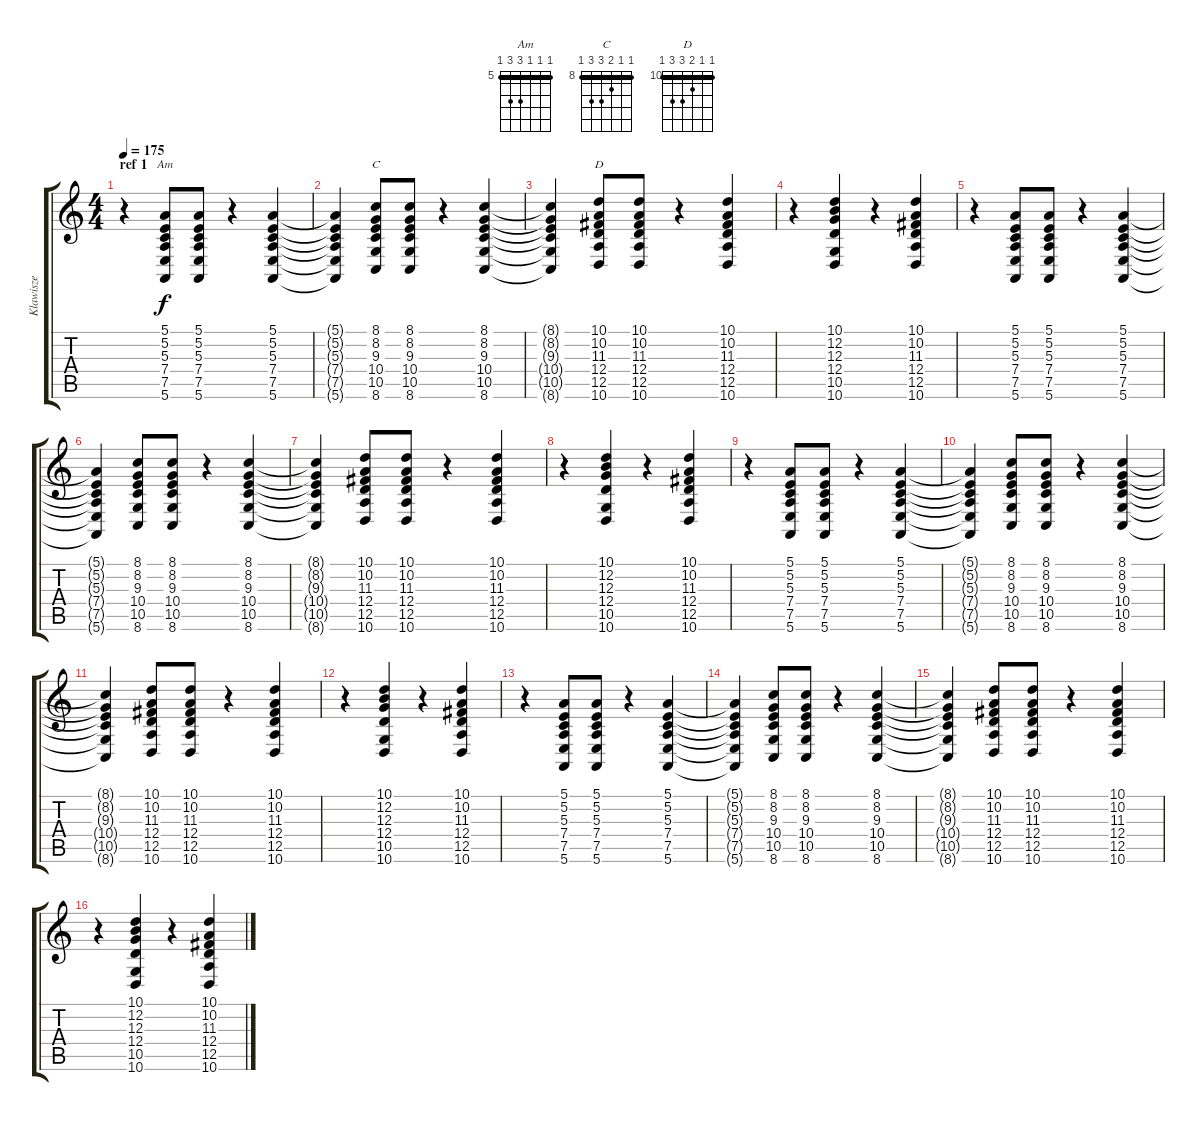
\track ("Klawisze" "Klawisze") {instrument acousticgrandpiano}
\staff {score tabs}
\tuning (E4 B3 G3 D3 A2 E2) {hide}
\chord ("Am" 5 5 5 7 7 5) {firstfret 5 barre 5}
\chord ("C" 8 8 9 10 10 8) {firstfret 8 barre 8}
\chord ("D" 10 10 11 12 12 10) {firstfret 10 barre 10}
\ts (4 4)
\section ("" "ref 1")
\tempo 175
\clef g2
\ks c
r.4{dy f} (5.1 5.2 5.3 7.4 7.5 5.6).8{ch "Am"} (5.1 5.2 5.3 7.4 7.5 5.6).8 r.4 (5.1 5.2 5.3 7.4 7.5 5.6).4 |
(5.1{t} 5.2{t} 5.3{t} 7.4{t} 7.5{t} 5.6{t}).4 (8.1 8.2 9.3 10.4 10.5 8.6).8{ch "C"} (8.1 8.2 9.3 10.4 10.5 8.6).8 r.4 (8.1 8.2 9.3 10.4 10.5 8.6).4 |
(8.1{t} 8.2{t} 9.3{t} 10.4{t} 10.5{t} 8.6{t}).4 (10.1 10.2 11.3 12.4 12.5 10.6).8{ch "D"} (10.1 10.2 11.3 12.4 12.5 10.6).8 r.4 (10.1 10.2 11.3 12.4 12.5 10.6).4 |
r.4 (10.1 12.2 12.3 12.4 10.5 10.6).4 r.4 (10.1 10.2 11.3 12.4 12.5 10.6).4 |
r.4 (5.1 5.2 5.3 7.4 7.5 5.6).8 (5.1 5.2 5.3 7.4 7.5 5.6).8 r.4 (5.1 5.2 5.3 7.4 7.5 5.6).4 |
(5.1{t} 5.2{t} 5.3{t} 7.4{t} 7.5{t} 5.6{t}).4 (8.1 8.2 9.3 10.4 10.5 8.6).8 (8.1 8.2 9.3 10.4 10.5 8.6).8 r.4 (8.1 8.2 9.3 10.4 10.5 8.6).4 |
(8.1{t} 8.2{t} 9.3{t} 10.4{t} 10.5{t} 8.6{t}).4 (10.1 10.2 11.3 12.4 12.5 10.6).8 (10.1 10.2 11.3 12.4 12.5 10.6).8 r.4 (10.1 10.2 11.3 12.4 12.5 10.6).4 |
r.4 (10.1 12.2 12.3 12.4 10.5 10.6).4 r.4 (10.1 10.2 11.3 12.4 12.5 10.6).4 |
r.4 (5.1 5.2 5.3 7.4 7.5 5.6).8 (5.1 5.2 5.3 7.4 7.5 5.6).8 r.4 (5.1 5.2 5.3 7.4 7.5 5.6).4 |
(5.1{t} 5.2{t} 5.3{t} 7.4{t} 7.5{t} 5.6{t}).4 (8.1 8.2 9.3 10.4 10.5 8.6).8 (8.1 8.2 9.3 10.4 10.5 8.6).8 r.4 (8.1 8.2 9.3 10.4 10.5 8.6).4 |
(8.1{t} 8.2{t} 9.3{t} 10.4{t} 10.5{t} 8.6{t}).4 (10.1 10.2 11.3 12.4 12.5 10.6).8 (10.1 10.2 11.3 12.4 12.5 10.6).8 r.4 (10.1 10.2 11.3 12.4 12.5 10.6).4 |
r.4 (10.1 12.2 12.3 12.4 10.5 10.6).4 r.4 (10.1 10.2 11.3 12.4 12.5 10.6).4 |
r.4 (5.1 5.2 5.3 7.4 7.5 5.6).8 (5.1 5.2 5.3 7.4 7.5 5.6).8 r.4 (5.1 5.2 5.3 7.4 7.5 5.6).4 |
(5.1{t} 5.2{t} 5.3{t} 7.4{t} 7.5{t} 5.6{t}).4 (8.1 8.2 9.3 10.4 10.5 8.6).8 (8.1 8.2 9.3 10.4 10.5 8.6).8 r.4 (8.1 8.2 9.3 10.4 10.5 8.6).4 |
(8.1{t} 8.2{t} 9.3{t} 10.4{t} 10.5{t} 8.6{t}).4 (10.1 10.2 11.3 12.4 12.5 10.6).8 (10.1 10.2 11.3 12.4 12.5 10.6).8 r.4 (10.1 10.2 11.3 12.4 12.5 10.6).4 |
r.4 (10.1 12.2 12.3 12.4 10.5 10.6).4 r.4 (10.1 10.2 11.3 12.4 12.5 10.6).4
